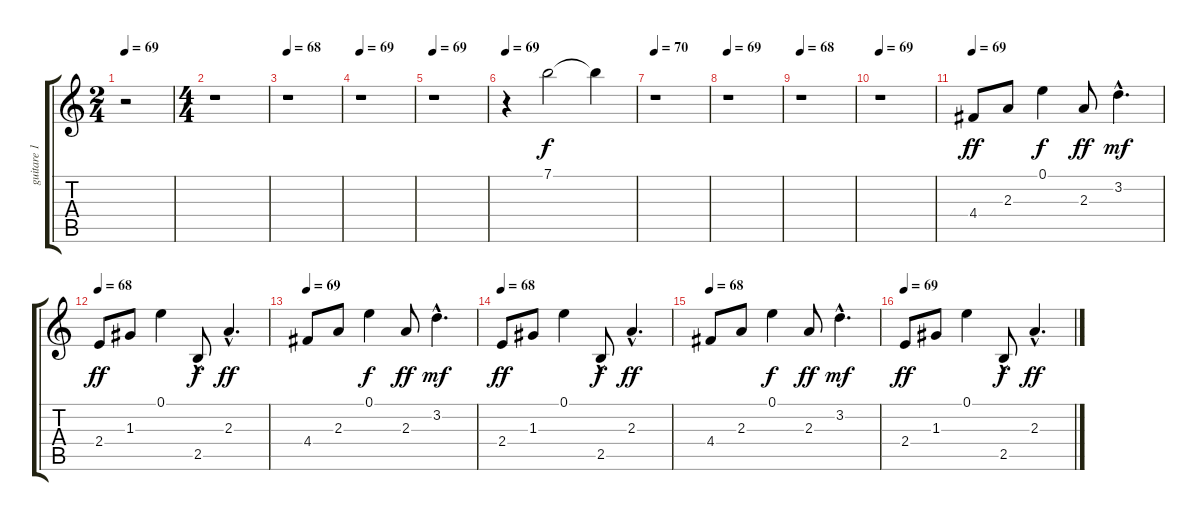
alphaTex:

\track ("guitare 1" "guitare 1") {instrument electricguitarclean}
\staff {score tabs}
\tuning (E4 B3 G3 D3 A2 E2) {hide}
\ts (2 4)
\tempo 69
\clef g2
\ks c
r.2{dy mf} |
\ts (4 4)
r.1 |
\tempo 68
r.1 |
\tempo 69
r.1 |
\tempo 69
r.1 |
\tempo 69
r.4 7.1.2{dy f instrument overdrivenguitar} 7.1{t}.4 |
\tempo 70
r.1 |
\tempo 69
r.1 |
\tempo 68
r.1 |
\tempo 69
r.1 |
\tempo 69
4.4.8{dy ff} 2.3.8 0.1.4{dy f} 2.3.8{dy ff} 3.2{hac}.4{d dy mf} |
\tempo 68
2.4.8{dy ff} 1.3.8 0.1.4 2.5{hac}.8{dy f} 2.3{hac}.4{d dy ff} |
\tempo 69
4.4.8 2.3.8 0.1.4{dy f} 2.3.8{dy ff} 3.2{hac}.4{d dy mf} |
\tempo 68
2.4.8{dy ff} 1.3.8 0.1.4 2.5{hac}.8{dy f} 2.3{hac}.4{d dy ff} |
\tempo 68
4.4.8 2.3.8 0.1.4{dy f} 2.3.8{dy ff} 3.2{hac}.4{d dy mf} |
\tempo 69
2.4.8{dy ff} 1.3.8 0.1.4 2.5{hac}.8{dy f} 2.3{hac}.4{d dy ff}
